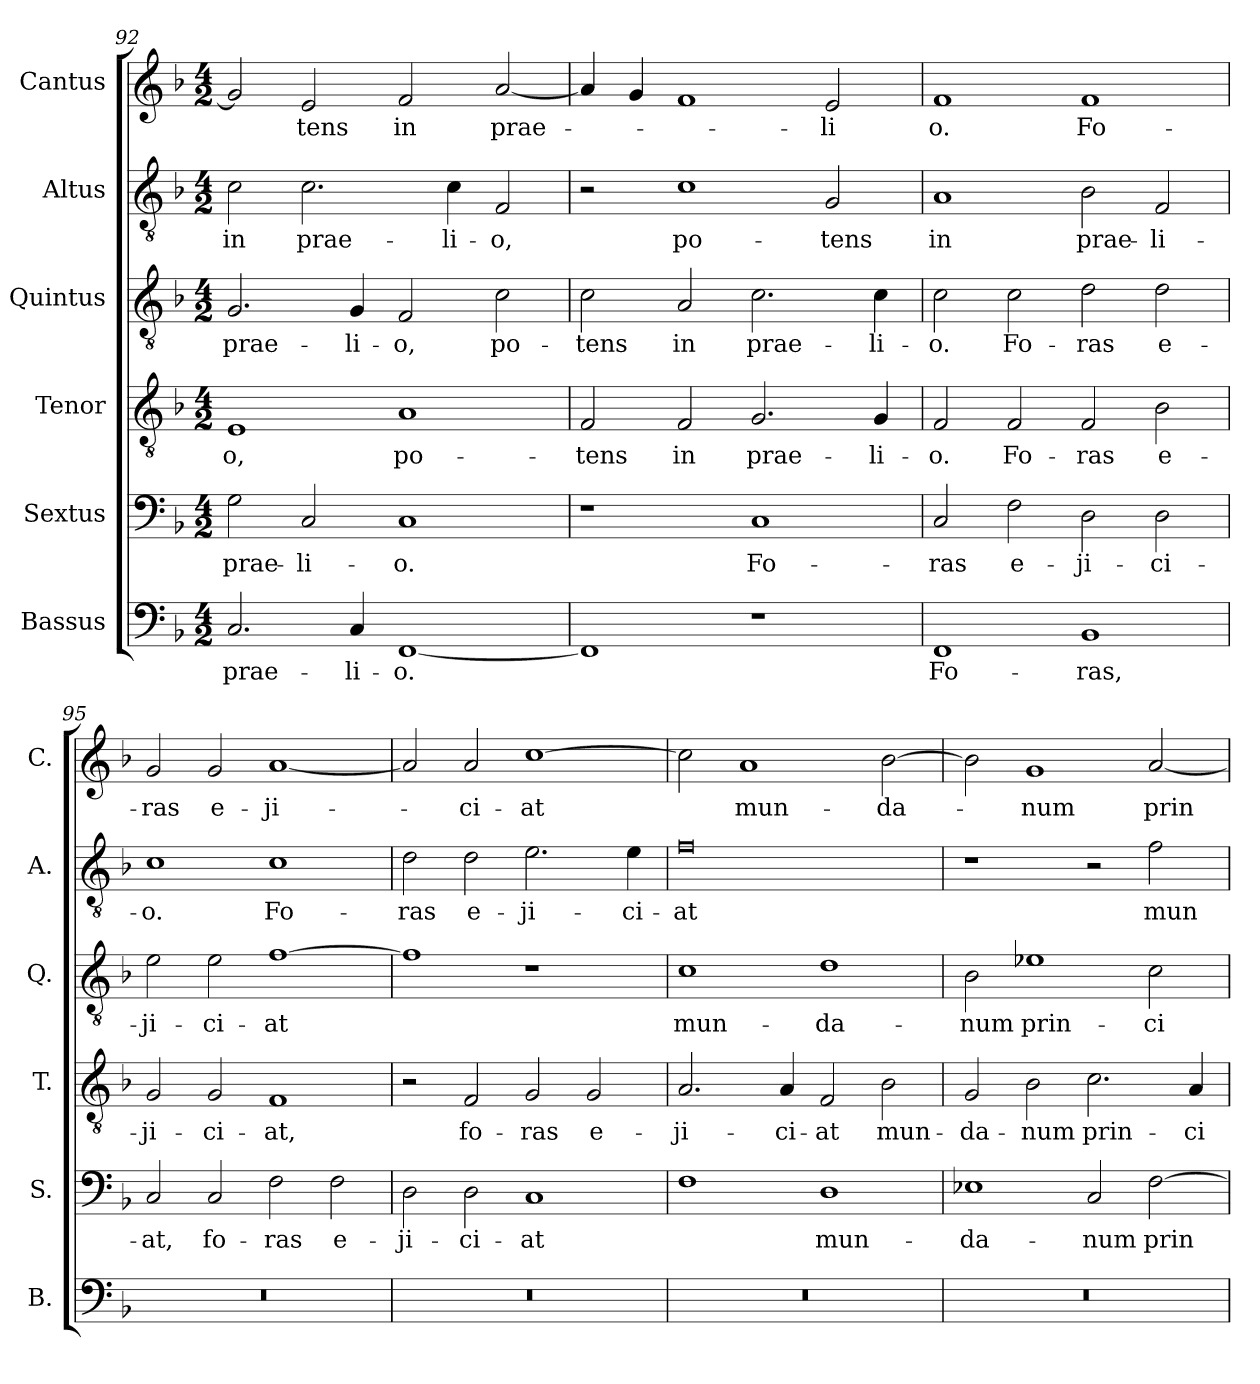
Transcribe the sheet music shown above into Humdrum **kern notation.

**kern	**text	**kern	**text	**kern	**text	**kern	**text	**kern	**text	**kern	**text
*part6	*part6	*part5	*part5	*part4	*part4	*part3	*part3	*part2	*part2	*part1	*part1
*staff6	*staff6	*staff5	*staff5	*staff4	*staff4	*staff3	*staff3	*staff2	*staff2	*staff1	*staff1
*I"Bassus	*	*I"Sextus	*	*I"Tenor	*	*I"Quintus	*	*I"Altus	*	*I"Cantus	*
*I'B.	*	*I'S.	*	*I'T.	*	*I'Q.	*	*I'A.	*	*I'C.	*
*clefF4	*	*clefF4	*	*clefGv2	*	*clefGv2	*	*clefGv2	*	*clefG2	*
*k[b-]	*	*k[b-]	*	*k[b-]	*	*k[b-]	*	*k[b-]	*	*k[b-]	*
*F:	*	*F:	*	*F:	*	*F:	*	*F:	*	*F:	*
*M4/2	*	*M4/2	*	*M4/2	*	*M4/2	*	*M4/2	*	*M4/2	*
=92	=92	=92	=92	=92	=92	=92	=92	=92	=92	=92	=92
!	!LO:LY:b	!	!LO:LY:b	!	!LO:LY:b	!	!LO:LY:b	!	!LO:LY:b	!	!
2.C/	prae-	2G\	prae-	1E	-o,	2.G/	prae-	2c\	in	2g/]	.
!	!	!	!LO:LY:b	!	!	!	!	!	!LO:LY:b	!	!LO:LY:b
.	.	2C/	-li-	.	.	.	.	2.c\	prae-	2e/	-tens
!	!LO:LY:b	!	!	!	!	!	!LO:LY:b	!	!	!	!
4C/	-li-	.	.	.	.	4G/	-li-	.	.	.	.
!	!LO:LY:b	!	!LO:LY:b	!	!LO:LY:b	!	!LO:LY:b	!	!	!	!LO:LY:b
[1FF	-o.	1C	-o.	1A	po-	2F/	-o,	.	.	2f/	in
!	!	!	!	!	!	!	!	!	!LO:LY:b	!	!
.	.	.	.	.	.	.	.	4c\	-li-	.	.
!	!	!	!	!	!	!	!LO:LY:b	!	!LO:LY:b	!	!LO:LY:b
.	.	.	.	.	.	2c\	po-	2F/	-o,	[2a/	prae-
!!LO:LB:g=z
=93	=93	=93	=93	=93	=93	=93	=93	=93	=93	=93	=93
!	!	!	!	!	!LO:LY:b	!	!LO:LY:b	!	!	!	!
1FF]	.	1r	.	2F/	-tens	2c\	-tens	2r	.	4a/]	.
.	.	.	.	.	.	.	.	.	.	4g/	.
!	!	!	!	!	!LO:LY:b	!	!LO:LY:b	!	!LO:LY:b	!	!
.	.	.	.	2F/	in	2A/	in	1c	po-	1f	.
!	!	!	!LO:LY:b	!	!LO:LY:b	!	!LO:LY:b	!	!	!	!
1r	.	1C	Fo-	2.G/	prae-	2.c\	prae-	.	.	.	.
!	!	!	!	!	!	!	!	!	!LO:LY:b	!	!LO:LY:b
.	.	.	.	.	.	.	.	2G/	-tens	2e/	-li
!	!	!	!	!	!LO:LY:b	!	!LO:LY:b	!	!	!	!
.	.	.	.	4G/	-li-	4c\	-li-	.	.	.	.
=94	=94	=94	=94	=94	=94	=94	=94	=94	=94	=94	=94
!	!LO:LY:b	!	!LO:LY:b	!	!LO:LY:b	!	!LO:LY:b	!	!LO:LY:b	!	!LO:LY:b
1FF	Fo-	2C/	-ras	2F/	-o.	2c\	-o.	1A	in	1f	o.
!	!	!	!LO:LY:b	!	!LO:LY:b	!	!LO:LY:b	!	!	!	!
.	.	2F\	e-	2F/	Fo-	2c\	Fo-	.	.	.	.
!	!LO:LY:b	!	!LO:LY:b	!	!LO:LY:b	!	!LO:LY:b	!	!LO:LY:b	!	!LO:LY:b
1BB-	-ras,	2D\	-ji-	2F/	-ras	2d\	-ras	2B-\	prae-	1f	Fo-
!	!	!	!LO:LY:b	!	!LO:LY:b	!	!LO:LY:b	!	!LO:LY:b	!	!
.	.	2D\	-ci-	2B-\	e-	2d\	e-	2F/	-li-	.	.
=95	=95	=95	=95	=95	=95	=95	=95	=95	=95	=95	=95
!	!	!	!LO:LY:b	!	!LO:LY:b	!	!LO:LY:b	!	!LO:LY:b	!	!LO:LY:b
0r	.	2C/	-at,	2G/	-ji-	2e\	-ji-	1c	-o.	2g/	-ras
!	!	!	!LO:LY:b	!	!LO:LY:b	!	!LO:LY:b	!	!	!	!LO:LY:b
.	.	2C/	fo-	2G/	-ci-	2e\	-ci-	.	.	2g/	e-
!	!	!	!LO:LY:b	!	!LO:LY:b	!	!LO:LY:b	!	!LO:LY:b	!	!LO:LY:b
.	.	2F\	-ras	1F	-at,	[1f	-at	1c	Fo-	[1a	-ji-
!	!	!	!LO:LY:b	!	!	!	!	!	!	!	!
.	.	2F\	e-	.	.	.	.	.	.	.	.
=96	=96	=96	=96	=96	=96	=96	=96	=96	=96	=96	=96
!	!	!	!LO:LY:b	!	!	!	!	!	!LO:LY:b	!	!
0r	.	2D\	-ji-	2r	.	1f]	.	2d\	-ras	2a/]	.
!	!	!	!LO:LY:b	!	!LO:LY:b	!	!	!	!LO:LY:b	!	!LO:LY:b
.	.	2D\	-ci-	2F/	fo-	.	.	2d\	e-	2a/	-ci-
!	!	!	!LO:LY:b	!	!LO:LY:b	!	!	!	!LO:LY:b	!	!LO:LY:b
.	.	1C	-at	2G/	-ras	1r	.	2.e\	-ji-	[1cc	-at
!	!	!	!	!	!LO:LY:b	!	!	!	!	!	!
.	.	.	.	2G/	e-	.	.	.	.	.	.
!	!	!	!	!	!	!	!	!	!LO:LY:b	!	!
.	.	.	.	.	.	.	.	4e\	-ci-	.	.
=97	=97	=97	=97	=97	=97	=97	=97	=97	=97	=97	=97
!	!	!	!	!	!LO:LY:b	!	!LO:LY:b	!	!LO:LY:b	!	!
0r	.	1F	.	2.A/	-ji-	1c	mun-	0f	-at	2cc\]	.
!	!	!	!	!	!	!	!	!	!	!	!LO:LY:b
.	.	.	.	.	.	.	.	.	.	1a	mun-
!	!	!	!	!	!LO:LY:b	!	!	!	!	!	!
.	.	.	.	4A/	-ci-	.	.	.	.	.	.
!	!	!	!LO:LY:b	!	!LO:LY:b	!	!LO:LY:b	!	!	!	!
.	.	1D	mun-	2F/	-at	1d	-da-	.	.	.	.
!	!	!	!	!	!LO:LY:b	!	!	!	!	!	!LO:LY:b
.	.	.	.	2B-\	mun-	.	.	.	.	[2b-\	-da-
=98	=98	=98	=98	=98	=98	=98	=98	=98	=98	=98	=98
!	!	!	!LO:LY:b	!	!LO:LY:b	!	!LO:LY:b	!	!	!	!
0r	.	1E-X	-da-	2G/	-da-	2B-\	-num	1r	.	2b-\]	.
!	!	!	!	!	!LO:LY:b	!	!LO:LY:b	!	!	!	!LO:LY:b
.	.	.	.	2B-\	-num	1e-X	prin-	.	.	1g	-num
!	!	!	!LO:LY:b	!	!LO:LY:b	!	!	!	!	!	!
.	.	2C/	-num	2.c\	prin-	.	.	2r	.	.	.
!	!	!	!LO:LY:b	!	!	!	!LO:LY:b	!	!LO:LY:b	!	!LO:LY:b
.	.	[2F\	prin-	.	.	2c\	-ci-	2f\	mun-	[2a/	prin-
!	!	!	!	!	!LO:LY:b	!	!	!	!	!	!
.	.	.	.	4A/	-ci-	.	.	.	.	.	.
=	=	=	=	=	=	=	=	=	=	=	=
*-	*-	*-	*-	*-	*-	*-	*-	*-	*-	*-	*-
